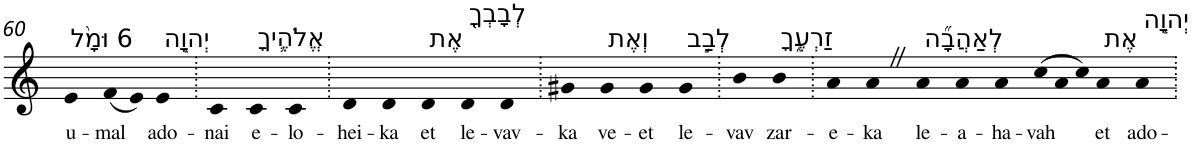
**kern	**text
*part1	*part1
*staff1	*staff1
*I"Piano	*
*I'Pno	*
!!LO:PB:g=z
*clefG2	*
*k[]	*
=60	=60
!LO:TX:a:t=6 וּמָ֨ל	!
!	!LO:LY:b
4e	u-
!	!LO:LY:b
(8f	-mal
8e)	.
!LO:TX:a:t=יְהוָ֧ה	!
!	!LO:LY:b
4e	ado-
=61.	=61.
!	!LO:LY:b
4c	-nai
!LO:TX:a:t=אֱלֹהֶ֛יךָ	!
!	!LO:LY:b
4c	e-
!	!LO:LY:b
4c	-lo-
=62.	=62.
!	!LO:LY:b
4d	-hei-
!	!LO:LY:b
4d	-ka
!LO:TX:a:t=אֶת	!
!	!LO:LY:b
4d	et
!LO:TX:a:t=לְבָבְךָ֖	!
!	!LO:LY:b
4d	le-
!	!LO:LY:b
4d	-vav-
=63.	=63.
!	!LO:LY:b
4g#X	-ka
!LO:TX:a:t=וְאֶת	!
!	!LO:LY:b
4g#	ve-
!	!LO:LY:b
4g#	-et
!LO:TX:a:t=לְבַ֣ב	!
!	!LO:LY:b
4g#	le-
=64.	=64.
!	!LO:LY:b
4b	-vav
!LO:TX:a:t=זַרְעֶ֑ךָ	!
!	!LO:LY:b
4b	zar-
=65.	=65.
!	!LO:LY:b
4a	-e-
!	!LO:LY:b
4aZ	-ka
!LO:TX:a:t=לְאַהֲבָ֞ה	!
!	!LO:LY:b
4a	le-
!	!LO:LY:b
4a	-a-
!	!LO:LY:b
4a	-ha-
!	!LO:LY:b
(12cc	-vah
12a	.
12cc)	.
!LO:TX:a:t=אֶת	!
!	!LO:LY:b
4a	et
!LO:TX:a:t=יְהוָ֧ה	!
!	!LO:LY:b
4a	ado-
=.	=.
*-	*-
